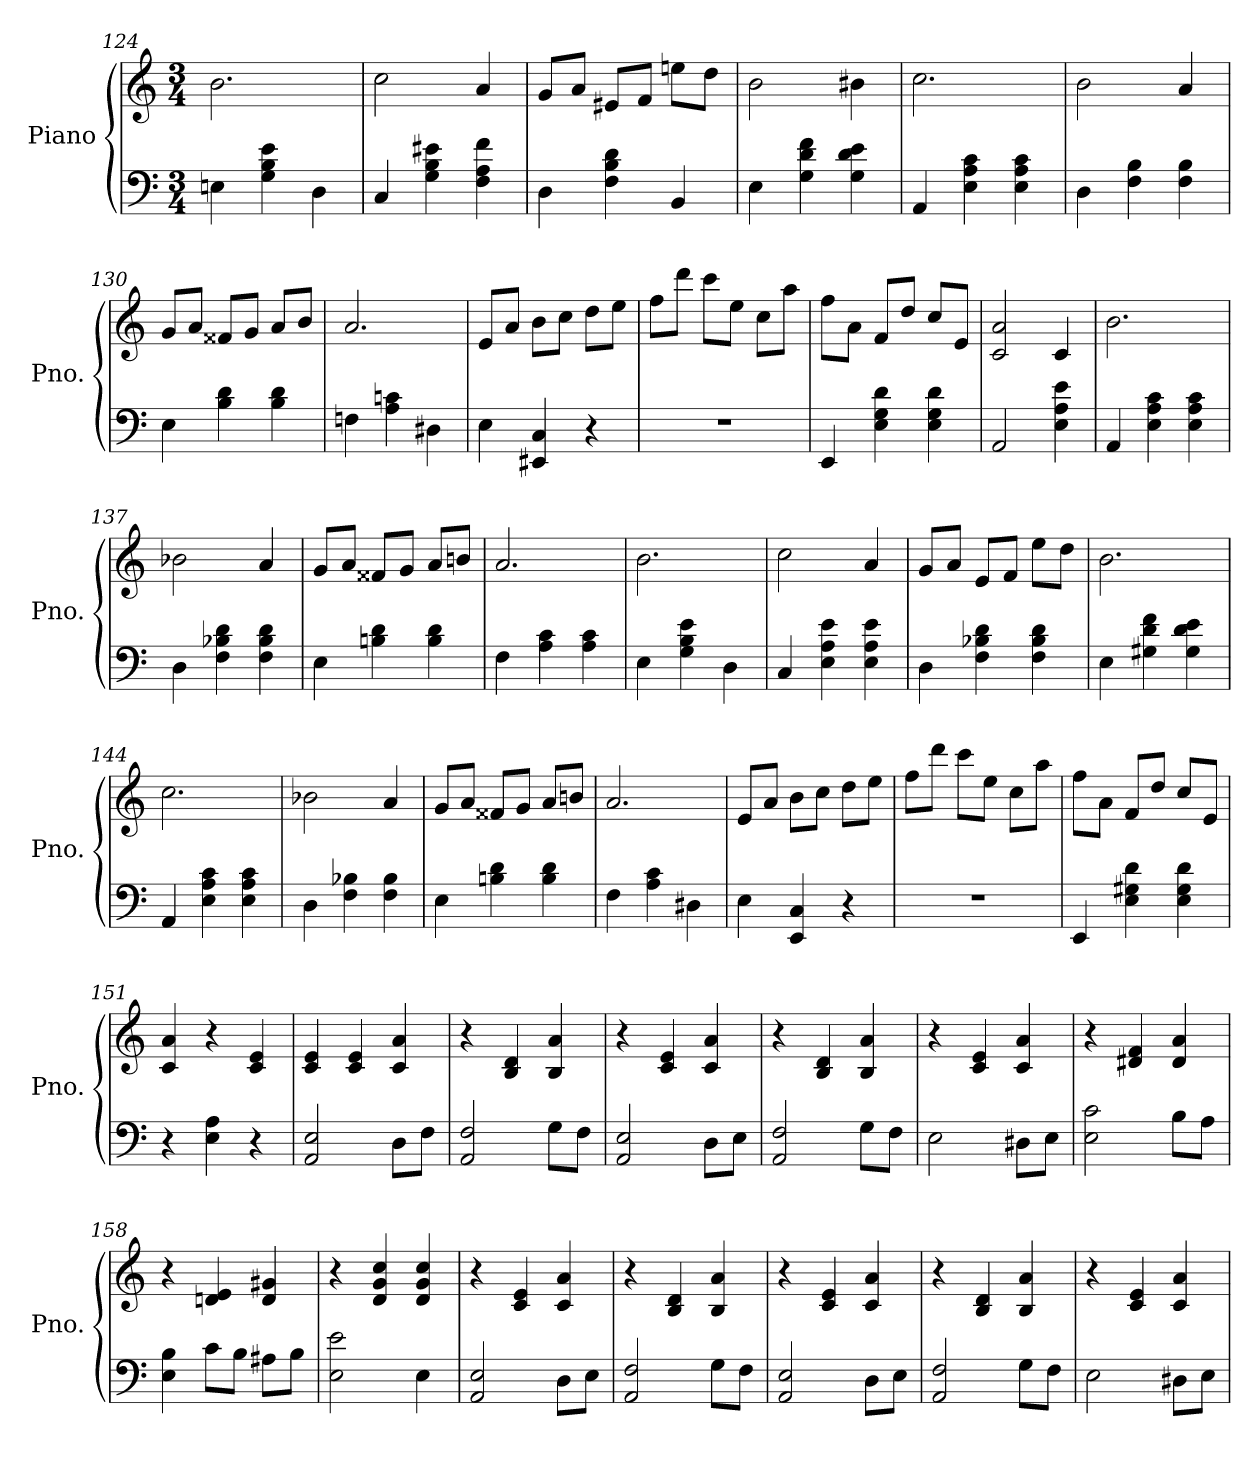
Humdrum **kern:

**kern	**kern
*part1	*part1
*staff2	*staff1
*I"Piano	*
*I'Pno.	*
*clefF4	*clefG2
*k[]	*k[]
*M3/4	*M3/4
=124	=124
4En\	2.b\
4G\ 4B\ 4e\	.
4D\	.
=125	=125
4C/	2cc\
4G\ 4B\ 4e#X\	.
4F\ 4A\ 4f\	4a/
=126	=126
4D\	8g/L
.	8a/J
4F\ 4B\ 4d\	8e#X/L
.	8f/J
4BB/	8een\L
.	8dd\J
=127	=127
4E\	2b\
4G\ 4d\ 4f\	.
4G\ 4d\ 4e\	4b#X\
!!LO:LB:g=z
=128	=128
4AA/	2.cc\
4E\ 4A\ 4c\	.
4E\ 4A\ 4c\	.
=129	=129
4D\	2b\
4F\ 4B\	.
4F\ 4B\	4a/
=130	=130
4E\	8g/L
.	8a/J
4B\ 4d\	8f##X/L
.	8g/J
4B\ 4d\	8a/L
.	8b/J
=131	=131
4Fn\	2.a/
4A\ 4cn\	.
4D#X\	.
=132	=132
4E\	8e/L
.	8a/J
4EE#X/ 4C/	8b\L
.	8cc\J
4r	8dd\L
.	8ee\J
=133	=133
2.r	8ff\L
.	8ddd\J
.	8ccc\L
.	8ee\J
.	8cc\L
.	8aa\J
=134	=134
4EE/	8ff\L
.	8a\J
4E\ 4G\ 4d\	8f/L
.	8dd/J
4E\ 4G\ 4d\	8cc/L
.	8e/J
=135	=135
2AA/	2c/ 2a/
4E\ 4A\ 4e\	4c/
!!LO:LB:g=z
=136	=136
4AA/	2.b\
4E\ 4A\ 4c\	.
4E\ 4A\ 4c\	.
=137	=137
4D\	2b-X\
4F\ 4B-X\ 4d\	.
4F\ 4B-\ 4d\	4a/
=138	=138
4E\	8g/L
.	8a/J
4Bn\ 4d\	8f##X/L
.	8g/J
4B\ 4d\	8a/L
.	8bn/J
=139	=139
4F\	2.a/
4A\ 4c\	.
4A\ 4c\	.
=140	=140
4E\	2.b\
4G\ 4B\ 4e\	.
4D\	.
=141	=141
4C/	2cc\
4E\ 4A\ 4e\	.
4E\ 4A\ 4e\	4a/
=142	=142
4D\	8g/L
.	8a/J
4F\ 4B-X\ 4d\	8e/L
.	8f/J
4F\ 4B-\ 4d\	8ee\L
.	8dd\J
=143	=143
4E\	2.b\
4G#X\ 4d\ 4f\	.
4G#\ 4d\ 4e\	.
!!LO:PB:g=z
=144	=144
4AA/	2.cc\
4E\ 4A\ 4c\	.
4E\ 4A\ 4c\	.
=145	=145
4D\	2b-X\
4F\ 4B-X\	.
4F\ 4B-\	4a/
=146	=146
4E\	8g/L
.	8a/J
4Bn\ 4d\	8f##X/L
.	8g/J
4B\ 4d\	8a/L
.	8bn/J
=147	=147
4F\	2.a/
4A\ 4c\	.
4D#X\	.
=148	=148
4E\	8e/L
.	8a/J
4EE/ 4C/	8b\L
.	8cc\J
4r	8dd\L
.	8ee\J
=149	=149
2.r	8ff\L
.	8ddd\J
.	8ccc\L
.	8ee\J
.	8cc\L
.	8aa\J
=150	=150
4EE/	8ff\L
.	8a\J
4E\ 4G#X\ 4d\	8f/L
.	8dd/J
4E\ 4G#\ 4d\	8cc/L
.	8e/J
!!LO:LB:g=z
=151	=151
4r	4c/ 4a/
4E\ 4A\	4r
4r	4c/ 4e/
=152	=152
2AA/ 2E/	4c/ 4e/
.	4c/ 4e/
8D\L	4c/ 4a/
8F\J	.
=153	=153
2AA/ 2F/	4r
.	4B/ 4d/
8G\L	4B/ 4a/
8F\J	.
=154	=154
2AA/ 2E/	4r
.	4c/ 4e/
8D\L	4c/ 4a/
8E\J	.
=155	=155
2AA/ 2F/	4r
.	4B/ 4d/
8G\L	4B/ 4a/
8F\J	.
=156	=156
2E\	4r
.	4c/ 4e/
8D#X\L	4c/ 4a/
8E\J	.
=157	=157
2E\ 2c\	4r
.	4d#X/ 4f/
8B\L	4d#/ 4a/
8A\J	.
=158	=158
4E\ 4B\	4r
8c\L	4dn/ 4e/
8B\J	.
8A#X\L	4d/ 4g#X/
8B\J	.
!!LO:LB:g=z
=159	=159
2E\ 2e\	4r
.	4d/ 4g/ 4cc/
4E\	4d/ 4g/ 4cc/
=160	=160
2AA/ 2E/	4r
.	4c/ 4e/
8D\L	4c/ 4a/
8E\J	.
=161	=161
2AA/ 2F/	4r
.	4B/ 4d/
8G\L	4B/ 4a/
8F\J	.
=162	=162
2AA/ 2E/	4r
.	4c/ 4e/
8D\L	4c/ 4a/
8E\J	.
=163	=163
2AA/ 2F/	4r
.	4B/ 4d/
8G\L	4B/ 4a/
8F\J	.
=164	=164
2E\	4r
.	4c/ 4e/
8D#X\L	4c/ 4a/
8E\J	.
=	=
*-	*-
